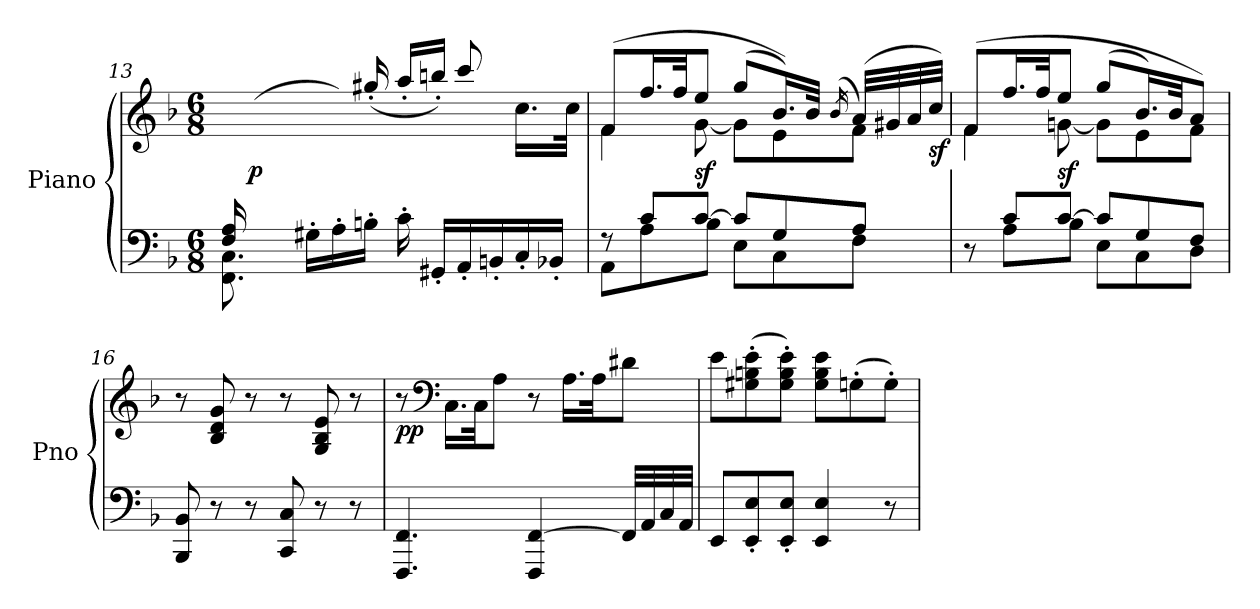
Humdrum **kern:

**kern	**kern	**dynam
*part1	*part1	*part1
*staff2	*staff1	*staff1/2
*I"Piano	*	*
*I'Pno	*	*
!!LO:LB:g=z
*clefF4	*clefG2	*
*k[b-]	*k[b-]	*
*M6/8	*M6/8	*
=13	=13	=13
*^	*	*
16F/ 16A/LL	8.FF\ 8.C\	16ryy	.
!	!	!	!LO:DY:b
2ryy	.	(16g#X'\	p
.	.	16a'\	.
.	16G#X'\LL	16bn'\	.
.	16A'\	16cc'\JJ)	.
.	16Bn'\JJ	(>16gg#X'/	.
.	16c'\	16aa'/LL	.
.	16GG#X'/LL	16bbn'/JJ)	.
.	16AA'/	8ccc/	.
8.ryy	16BBn'/	.	.
.	16C'/	16.cc\LL	.
.	16BB-X'/JJ	.	.
.	.	32cc\JJk	.
=14	=14	=14	=14
*	*	*^	*
!	!	!	!	!LO:DY:b
8rF	8AA\L	(8f/L	4f\	other-dynamics
8c/L	8A\	16.ff/L	.	.
.	.	32ff/JK	.	.
!	!	!	!	!LO:DY:b
[8c/J	8B-\J	8ee/J	[8g\	sf
8c/L]	8E\L	(8gg/L	8g\L]	.
8G/	8C\	16.b-/L))	8e\	.
.	.	32b-/JJk	.	.
.	.	(16qb-/	.	.
8A/J	8F\J	(32a/LLL)	8f\J	.
.	.	32g#X/	.	.
.	.	32a/	.	.
!	!	!	!	!LO:DY:b
.	.	32cc/JJJ)	.	sf
=15	=15	=15	=15	=15
!	!	!	!	!LO:DY:b
!	!	!	!	!LO:DY:n=1:b
8r	8ryy	(8f/L	4f\	p other-dynamics
8c/L	8A\L	16.ff/L	.	.
.	.	32ff/JK	.	.
!	!	!	!	!LO:DY:n=2:b
[8c/J	8B-\J	8ee/J	[8gn\	sf
8c/L]	8E\L	(8gg/L	8g\L]	.
8G/	8C\	16.b-/L)	8e\	.
.	.	32b-/JK	.	.
8F/J	8D\J	8a/J)	8f\J	.
!!LO:LB:g=z
=16	=16	=16	=16	=16
!	!	!	!	!LO:DY:b
*v	*v	*	*	*
*	*v	*v	*
8BBB-/ 8BB-/	8r	other-dynamics
8r	8B-/ 8d/ 8g/	.
8r	8r	.
8CC/ 8C/	8r	.
8r	8G/ 8B-/ 8e/	.
8r	8r	.
=17	=17	=17
!	!	!LO:DY:b
4.FFF/ 4.FF/	8r	pp
*	*clefF4	*
.	16.C\LL	.
.	32C\JK	.
.	8A\J	.
4FFF/ [4FF/	8r	.
.	16.A\LL	.
.	32A\JK	.
32FF/LLL]	8d#X\J	.
32AA/	.	.
32C/	.	.
32AA/JJJ	.	.
=18	=18	=18
8EE/L	8e\L	.
8EE/' 8E/'	(8G#X\' 8Bn\' 8e\'	.
8EE/' 8E/'J	8G#\' 8B\' 8e\'J)	.
4EE/ 4E/	8G#\ 8B\ 8e\L	.
!	!	!LO:DY:b
.	(8Gn'\	other-dynamics
8r	8G'\J)	.
=	=	=
*-	*-	*-
